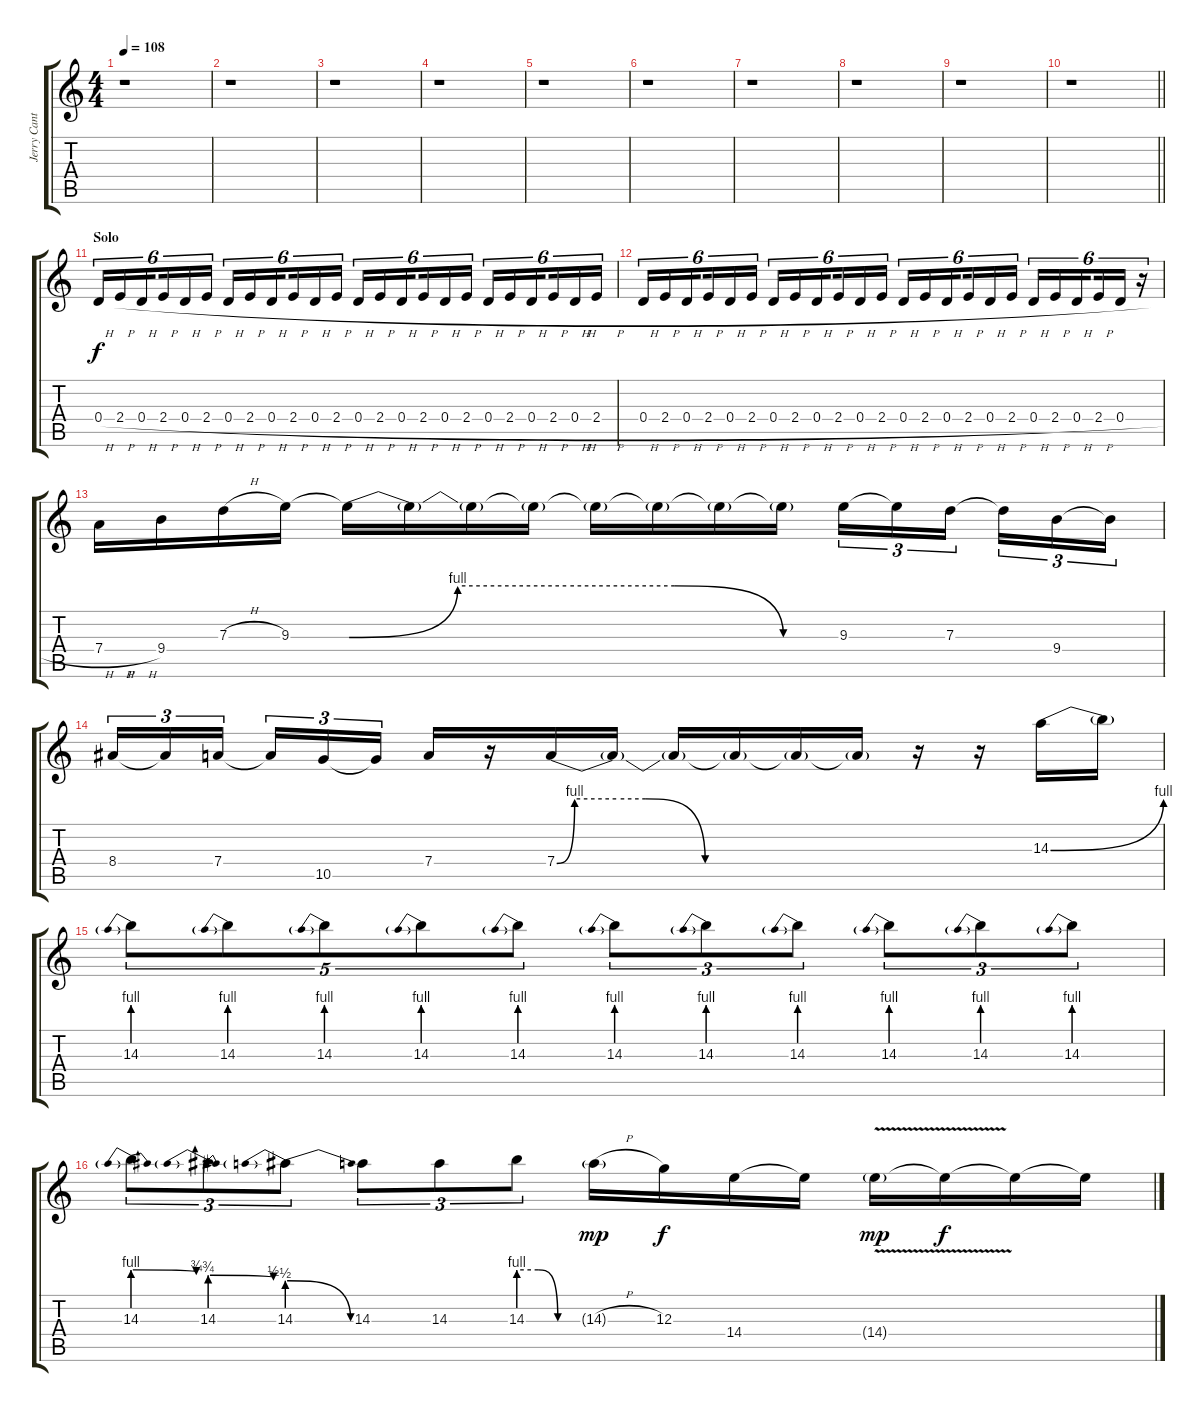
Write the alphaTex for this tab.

\track ("Jerry Cantrell- Solo 1" "Jerry Cant") {mute instrument distortionguitar}
\staff {score tabs}
\tuning (E4 B3 G3 D3 A2 E2) {hide}
\ts (4 4)
\tempo 108
\clef g2
\ks c
r.1{dy f} |
r.1 |
r.1 |
r.1 |
r.1 |
r.1 |
r.1 |
r.1 |
r.1 |
\barLineRight lightlight
r.1 |
\section ("" "Solo")
0.4{h}.16{tu (6 4)} 2.4{h}.16{tu (6 4)} 0.4{h}.16{tu (6 4) beam splitsecondary} 2.4{h}.16{tu (6 4)} 0.4{h}.16{tu (6 4)} 2.4{h}.16{tu (6 4)} 0.4{h}.16{tu (6 4)} 2.4{h}.16{tu (6 4)} 0.4{h}.16{tu (6 4) beam splitsecondary} 2.4{h}.16{tu (6 4)} 0.4{h}.16{tu (6 4)} 2.4{h}.16{tu (6 4)} 0.4{h}.16{tu (6 4)} 2.4{h}.16{tu (6 4)} 0.4{h}.16{tu (6 4) beam splitsecondary} 2.4{h}.16{tu (6 4)} 0.4{h}.16{tu (6 4)} 2.4{h}.16{tu (6 4)} 0.4{h}.16{tu (6 4)} 2.4{h}.16{tu (6 4)} 0.4{h}.16{tu (6 4) beam splitsecondary} 2.4{h}.16{tu (6 4)} 0.4{h}.16{tu (6 4)} 2.4{h}.16{tu (6 4)} |
0.4{h}.16{tu (6 4)} 2.4{h}.16{tu (6 4)} 0.4{h}.16{tu (6 4) beam splitsecondary} 2.4{h}.16{tu (6 4)} 0.4{h}.16{tu (6 4)} 2.4{h}.16{tu (6 4)} 0.4{h}.16{tu (6 4)} 2.4{h}.16{tu (6 4)} 0.4{h}.16{tu (6 4) beam splitsecondary} 2.4{h}.16{tu (6 4)} 0.4{h}.16{tu (6 4)} 2.4{h}.16{tu (6 4)} 0.4{h}.16{tu (6 4)} 2.4{h}.16{tu (6 4)} 0.4{h}.16{tu (6 4) beam splitsecondary} 2.4{h}.16{tu (6 4)} 0.4{h}.16{tu (6 4)} 2.4{h}.16{tu (6 4)} 0.4{h}.16{tu (6 4)} 2.4{h}.16{tu (6 4)} 0.4{h}.16{tu (6 4) beam splitsecondary} 2.4{h}.16{tu (6 4)} 0.4{h}.16{tu (6 4)} r.16{tu (6 4)} |
7.4{h}.16 9.4.16 7.3{h}.16 9.3.16 9.3{be (custom 0 0 15 4 30 4 45 4 60 0) t}.16 9.3{t}.16 9.3{t}.16 9.3{t}.16 9.3{t}.16 9.3{t}.16 9.3{t}.16 9.3{be (hold 0 0 60 0) t}.16 9.3.16{tu (3 2)} 9.3{t}.16{tu (3 2)} 7.3.16{tu (3 2) beam splitsecondary} 7.3{t}.16{tu (3 2)} 9.4.16{tu (3 2)} 9.4{t}.16{tu (3 2)} |
8.4.16{tu (3 2)} 8.4{t}.16{tu (3 2)} 7.4.16{tu (3 2) beam splitsecondary} 7.4{t}.16{tu (3 2)} 10.5.16{tu (3 2)} 10.5{t}.16{tu (3 2)} 7.4.16 r.16 7.4{be (custom 0 0 3 4 10 4 15 4 25 0 45 0 60 0)}.16 7.4{t}.16 7.4{t}.16 7.4{t}.16 7.4{t}.16 7.4{t}.16 r.16 r.16 14.3{be (bend 0 0 60 4)}.16 14.3{t}.16 |
14.3{be (prebend 0 4 60 4)}.8{tu (5 4)} 14.3{be (prebend 0 4 60 4)}.8{tu (5 4)} 14.3{be (prebend 0 4 60 4)}.8{tu (5 4)} 14.3{be (prebend 0 4 60 4)}.8{tu (5 4)} 14.3{be (prebend 0 4 60 4)}.8{tu (5 4)} 14.3{be (prebend 0 4 60 4)}.8{tu (3 2)} 14.3{be (prebend 0 4 60 4)}.8{tu (3 2)} 14.3{be (prebend 0 4 60 4)}.8{tu (3 2)} 14.3{be (prebend 0 4 60 4)}.8{tu (3 2)} 14.3{be (prebend 0 4 60 4)}.8{tu (3 2)} 14.3{be (prebend 0 4 60 4)}.8{tu (3 2)} |
14.3{be (prebendrelease 0 4 60 3)}.8{tu (3 2)} 14.3{be (prebendrelease 0 3 60 2)}.8{tu (3 2)} 14.3{be (prebendrelease 0 2 60 0)}.8{tu (3 2)} 14.3.8{tu (3 2)} 14.3.8{tu (3 2)} 14.3{be (custom 0 4 20 4 40 0 60 0)}.8{tu (3 2)} 14.3{h g}.16{dy mp} 12.3.16{dy f} 14.4.16 14.4{t}.16 14.4{v g}.16{dy mp} 14.4{t}.16{dy f} 14.4{t}.16 14.4{t}.16
